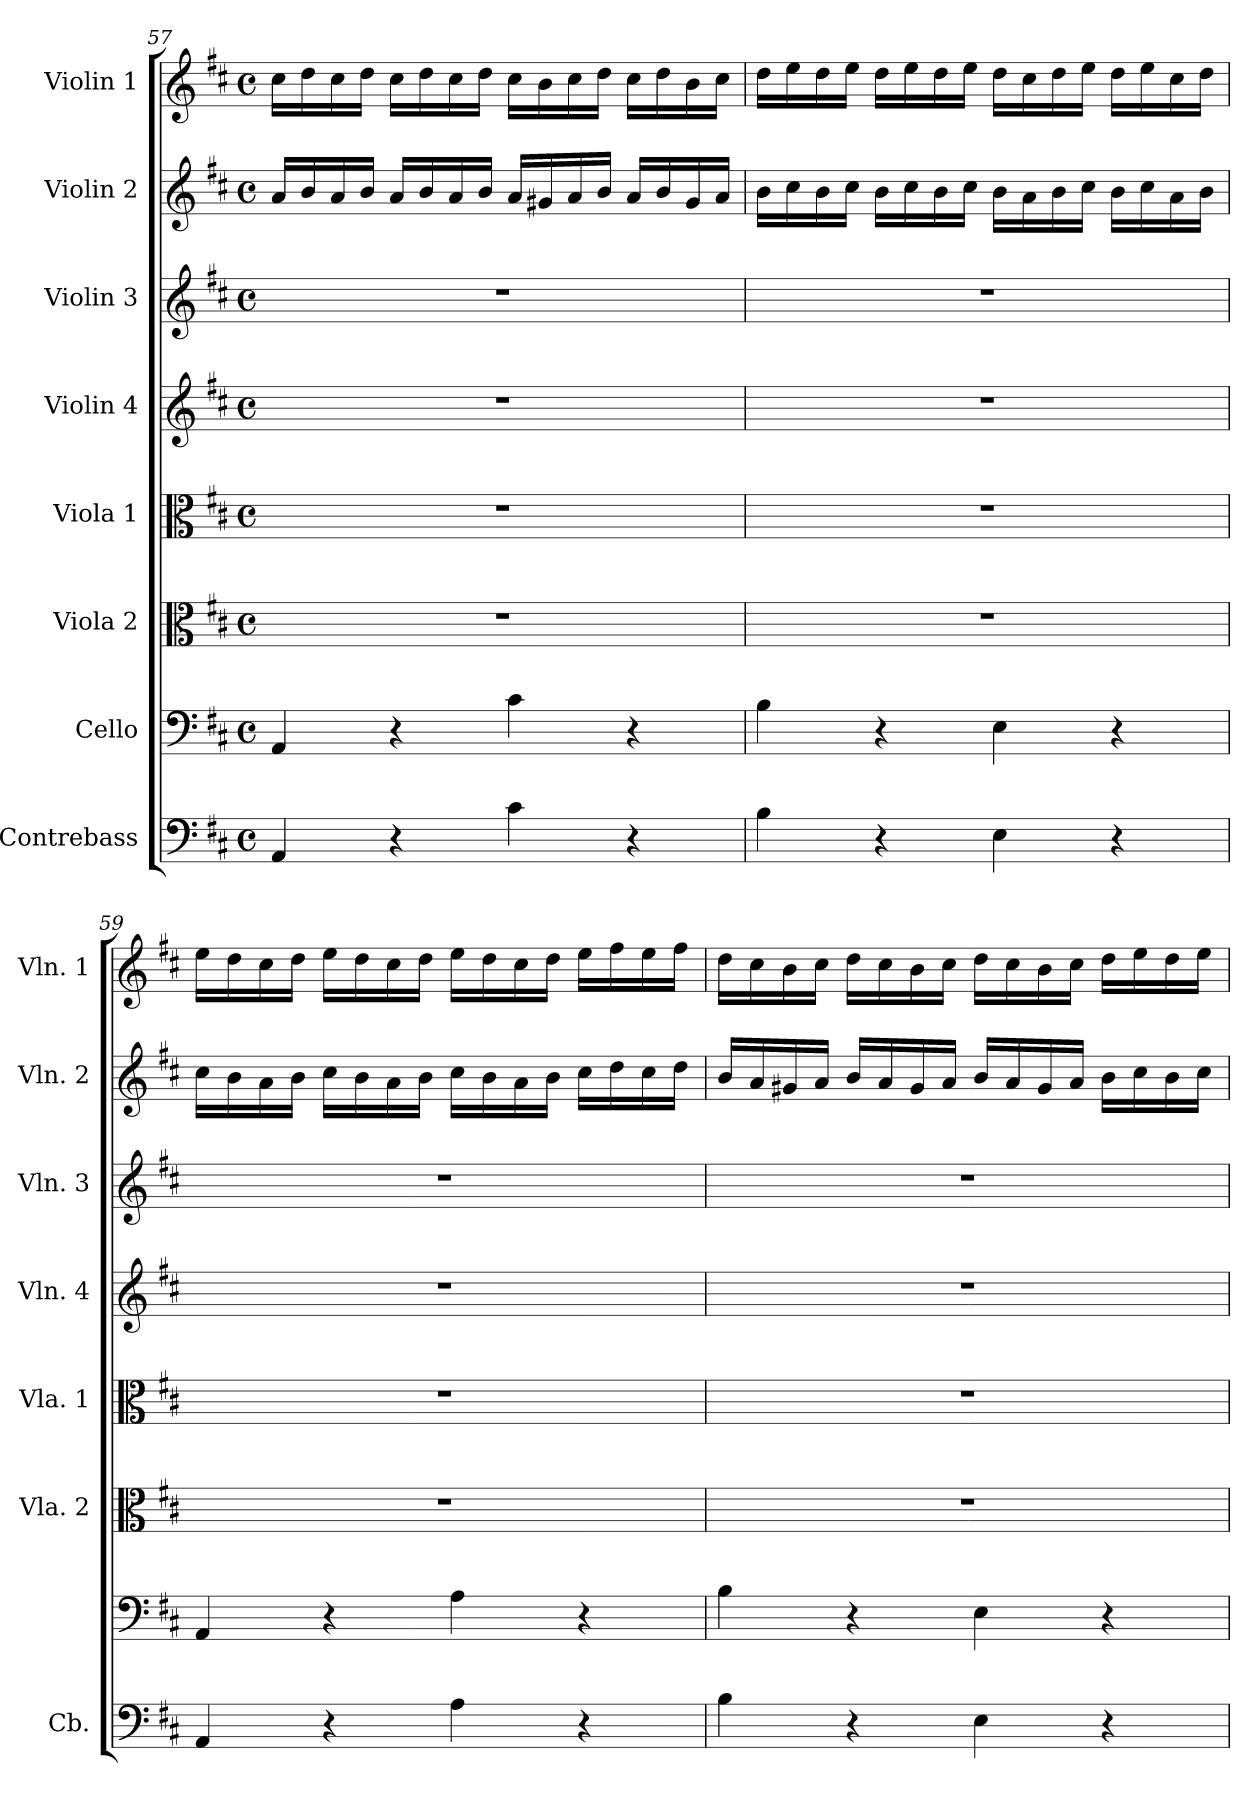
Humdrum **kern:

**kern	**kern	**kern	**kern	**kern	**kern	**kern	**kern
*part8	*part7	*part6	*part5	*part4	*part3	*part2	*part1
*staff8	*staff7	*staff6	*staff5	*staff4	*staff3	*staff2	*staff1
*I"Contrebass	*I"Cello	*I"Viola 2	*I"Viola 1	*I"Violin 4	*I"Violin 3	*I"Violin 2	*I"Violin 1
*I'Cb.	*	*I'Vla. 2	*I'Vla. 1	*I'Vln. 4	*I'Vln. 3	*I'Vln. 2	*I'Vln. 1
*clefF4	*clefF4	*clefC3	*clefC3	*clefG2	*clefG2	*clefG2	*clefG2
*ITrd7c12	*	*	*	*	*	*	*
*k[f#c#]	*k[f#c#]	*k[f#c#]	*k[f#c#]	*k[f#c#]	*k[f#c#]	*k[f#c#]	*k[f#c#]
*M4/4	*M4/4	*M4/4	*M4/4	*M4/4	*M4/4	*M4/4	*M4/4
*met(c)	*met(c)	*met(c)	*met(c)	*met(c)	*met(c)	*met(c)	*met(c)
=57	=57	=57	=57	=57	=57	=57	=57
4AAA/	4AA/	1r	1r	1r	1r	16a/LL	16cc#\LL
.	.	.	.	.	.	16b/	16dd\
.	.	.	.	.	.	16a/	16cc#\
.	.	.	.	.	.	16b/JJ	16dd\JJ
4r	4r	.	.	.	.	16a/LL	16cc#\LL
.	.	.	.	.	.	16b/	16dd\
.	.	.	.	.	.	16a/	16cc#\
.	.	.	.	.	.	16b/JJ	16dd\JJ
4C#\	4c#\	.	.	.	.	16a/LL	16cc#\LL
.	.	.	.	.	.	16g#X/	16b\
.	.	.	.	.	.	16a/	16cc#\
.	.	.	.	.	.	16b/JJ	16dd\JJ
4r	4r	.	.	.	.	16a/LL	16cc#\LL
.	.	.	.	.	.	16b/	16dd\
.	.	.	.	.	.	16g#/	16b\
.	.	.	.	.	.	16a/JJ	16cc#\JJ
!!LO:PB:g=z
=58	=58	=58	=58	=58	=58	=58	=58
4BB\	4B\	1r	1r	1r	1r	16b\LL	16dd\LL
.	.	.	.	.	.	16cc#\	16ee\
.	.	.	.	.	.	16b\	16dd\
.	.	.	.	.	.	16cc#\JJ	16ee\JJ
4r	4r	.	.	.	.	16b\LL	16dd\LL
.	.	.	.	.	.	16cc#\	16ee\
.	.	.	.	.	.	16b\	16dd\
.	.	.	.	.	.	16cc#\JJ	16ee\JJ
4EE\	4E\	.	.	.	.	16b\LL	16dd\LL
.	.	.	.	.	.	16a\	16cc#\
.	.	.	.	.	.	16b\	16dd\
.	.	.	.	.	.	16cc#\JJ	16ee\JJ
4r	4r	.	.	.	.	16b\LL	16dd\LL
.	.	.	.	.	.	16cc#\	16ee\
.	.	.	.	.	.	16a\	16cc#\
.	.	.	.	.	.	16b\JJ	16dd\JJ
=59	=59	=59	=59	=59	=59	=59	=59
4AAA/	4AA/	1r	1r	1r	1r	16cc#\LL	16ee\LL
.	.	.	.	.	.	16b\	16dd\
.	.	.	.	.	.	16a\	16cc#\
.	.	.	.	.	.	16b\JJ	16dd\JJ
4r	4r	.	.	.	.	16cc#\LL	16ee\LL
.	.	.	.	.	.	16b\	16dd\
.	.	.	.	.	.	16a\	16cc#\
.	.	.	.	.	.	16b\JJ	16dd\JJ
4AA\	4A\	.	.	.	.	16cc#\LL	16ee\LL
.	.	.	.	.	.	16b\	16dd\
.	.	.	.	.	.	16a\	16cc#\
.	.	.	.	.	.	16b\JJ	16dd\JJ
4r	4r	.	.	.	.	16cc#\LL	16ee\LL
.	.	.	.	.	.	16dd\	16ff#\
.	.	.	.	.	.	16cc#\	16ee\
.	.	.	.	.	.	16dd\JJ	16ff#\JJ
!!LO:PB:g=z
=60	=60	=60	=60	=60	=60	=60	=60
4BB\	4B\	1r	1r	1r	1r	16b/LL	16dd\LL
.	.	.	.	.	.	16a/	16cc#\
.	.	.	.	.	.	16g#X/	16b\
.	.	.	.	.	.	16a/JJ	16cc#\JJ
4r	4r	.	.	.	.	16b/LL	16dd\LL
.	.	.	.	.	.	16a/	16cc#\
.	.	.	.	.	.	16g#/	16b\
.	.	.	.	.	.	16a/JJ	16cc#\JJ
4EE\	4E\	.	.	.	.	16b/LL	16dd\LL
.	.	.	.	.	.	16a/	16cc#\
.	.	.	.	.	.	16g#/	16b\
.	.	.	.	.	.	16a/JJ	16cc#\JJ
4r	4r	.	.	.	.	16b\LL	16dd\LL
.	.	.	.	.	.	16cc#\	16ee\
.	.	.	.	.	.	16b\	16dd\
.	.	.	.	.	.	16cc#\JJ	16ee\JJ
=	=	=	=	=	=	=	=
*-	*-	*-	*-	*-	*-	*-	*-
